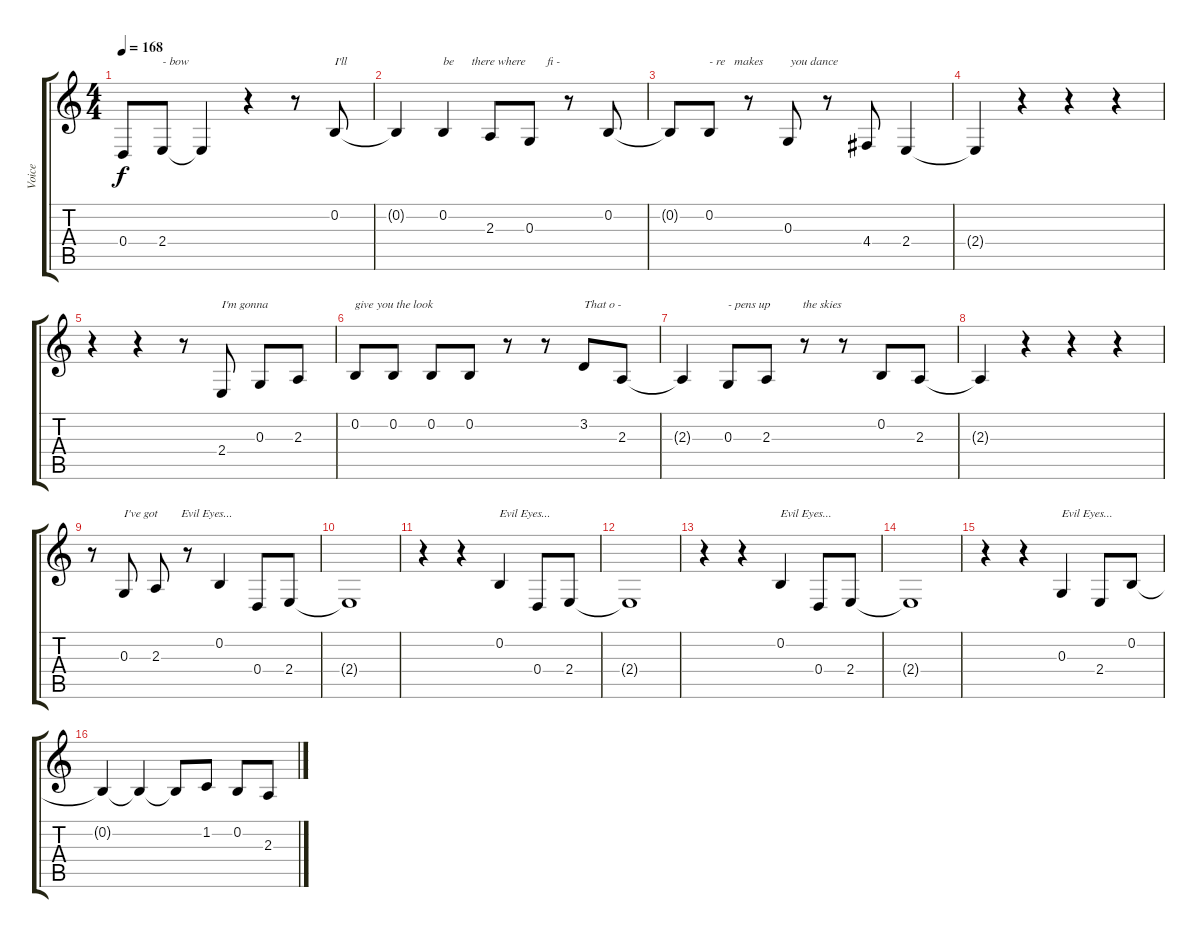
\track ("Voice" "Voice") {instrument violin}
\staff {score tabs}
\tuning (E4 B3 G3 D3 A2 E2) {hide}
\ts (4 4)
\tempo 168
\clef g2
\ks c
0.4{t}.8{dy f} 2.4.8{txt "- bow"} 2.4{t}.4 r.4 r.8 0.2.8{txt "I'll"} |
0.2{t}.4 0.2.4{txt "be      there where       fi -"} 2.3.8 0.3.8 r.8 0.2.8 |
0.2{t}.8 0.2.8{txt "- re   makes         you dance"} r.8 0.3.8 r.8 4.4.8 2.4.4 |
2.4{t}.4 r.4 r.4 r.4 |
r.4 r.4 r.8 2.4.8{txt "I'm gonna"} 0.3.8 2.3.8 |
0.2.8{txt "give you the look"} 0.2.8 0.2.8 0.2.8 r.8 r.8 3.2.8{txt "That o -"} 2.3.8 |
2.3{t}.4 0.3.8{txt "- pens up           the skies"} 2.3.8 r.8 r.8 0.2.8 2.3.8 |
2.3{t}.4 r.4 r.4 r.4 |
r.8 0.3.8{txt "I've got        Evil Eyes..."} 2.3.8 r.8 0.2.4 0.4.8 2.4.8 |
2.4{t}.1 |
r.4 r.4 0.2.4{txt "Evil Eyes..."} 0.4.8 2.4.8 |
2.4{t}.1 |
r.4 r.4 0.2.4{txt "Evil Eyes..."} 0.4.8 2.4.8 |
2.4{t}.1 |
r.4 r.4 0.3.4{txt "Evil Eyes..."} 2.4.8 0.2.8 |
0.2{t}.4 0.2{t}.4 0.2{t}.8 1.2.8 0.2.8 2.3.8
